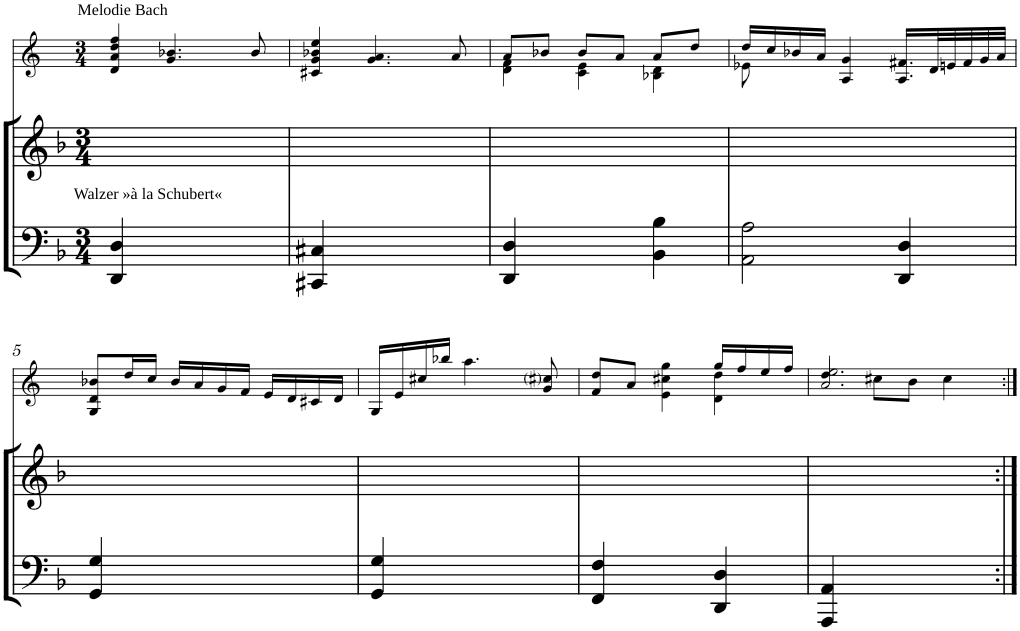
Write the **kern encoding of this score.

**kern	**kern	**kern
*part3	*part2	*part1
*staff3	*staff2	*staff1
*I"Midi_2	*I"Midi_2	*I"Midi_2
*	*	*stria5
*clefF4	*clefG2	*clefG2
*k[b-]	*k[b-]	*k[]
*M3/4	*M3/4	*M3/4
=1	=1	=1
!	!	!LO:TX:a:t=Melodie Bach
4DD/ 4D/	2.ryy	4d/ 4a/ 4dd/ 4ff/
!	!	!LO:TX:b:t=Walzer »à la Schubert«
4ryy	.	4.g/ 4.b-X/
4ryy	.	.
.	.	8b-/
=2	=2	=2
4CC#X/ 4C#X/	2.ryy	4c#X/ 4g/ 4b-X/ 4ee/
4ryy	.	4.g/ 4.a/
4ryy	.	.
.	.	8a/
=3	=3	=3
*	*	*^
4DD/ 4D/	2.ryy	8a/L	4d\ 4f\
.	.	8b-X/J	.
4ryy	.	8b-/L	4c\ 4e\
.	.	8a/J	.
4BB-\ 4B-\	.	8a/L	4B-X\ 4d\
.	.	8dd/J	.
=4	=4	=4	=4
2AA\ 2A\	2.ryy	16dd/LL	8e-X\
.	.	16cc/	.
.	.	16b-X/	2ryy
.	.	16a/JJ	.
.	.	4A/ 4g/	.
4DD/ 4D/	.	16.A/ 16.f#X/LL	.
.	.	32d/L	.
.	.	32en/	8ryy
.	.	32f#/	.
.	.	32g/	.
.	.	32a/JJJ	.
!!LO:LB:g=z	!!
=5	=5	=5	=5
4GG/ 4G/	2.ryy	8G/ 8d/ 8b-X/L	2.ryy
.	.	16dd/L	.
.	.	16cc/JJ	.
4ryy	.	16b-/LL	.
.	.	16a/	.
.	.	16g/	.
.	.	16f/JJ	.
4ryy	.	16e/LL	.
.	.	16d/	.
.	.	16c#X/	.
.	.	16d/JJ	.
*	*	*v	*v
=6	=6	=6
4GG/ 4G/	2.ryy	16G/LL
.	.	16e/
.	.	16cc#X/
.	.	16bb-X/JJ
4ryy	.	4.aa\
4ryy	.	.
.	.	8g/ 8cc#i/
=7	=7	=7
*	*	*^
4FF/ 4F/	2.ryy	8f/ 8dd/L	2ryy
.	.	8a/J	.
4ryy	.	4e\ 4cc#X\ 4gg\	.
4DD/ 4D/	.	16gg/LL	4d\ 4dd\
.	.	16ff/	.
.	.	16ee/	.
.	.	16ff/JJ	.
=8	=8	=8	=8
4AAA/ 4AA/	2.ryy	2.a/ 2.ee/	4dd/
4ryy	.	.	8cc#X\L
.	.	.	8b\J
4ryy	.	.	4cc#\
*	*	*v	*v
=:|!	=:|!	=:|!
*-	*-	*-
